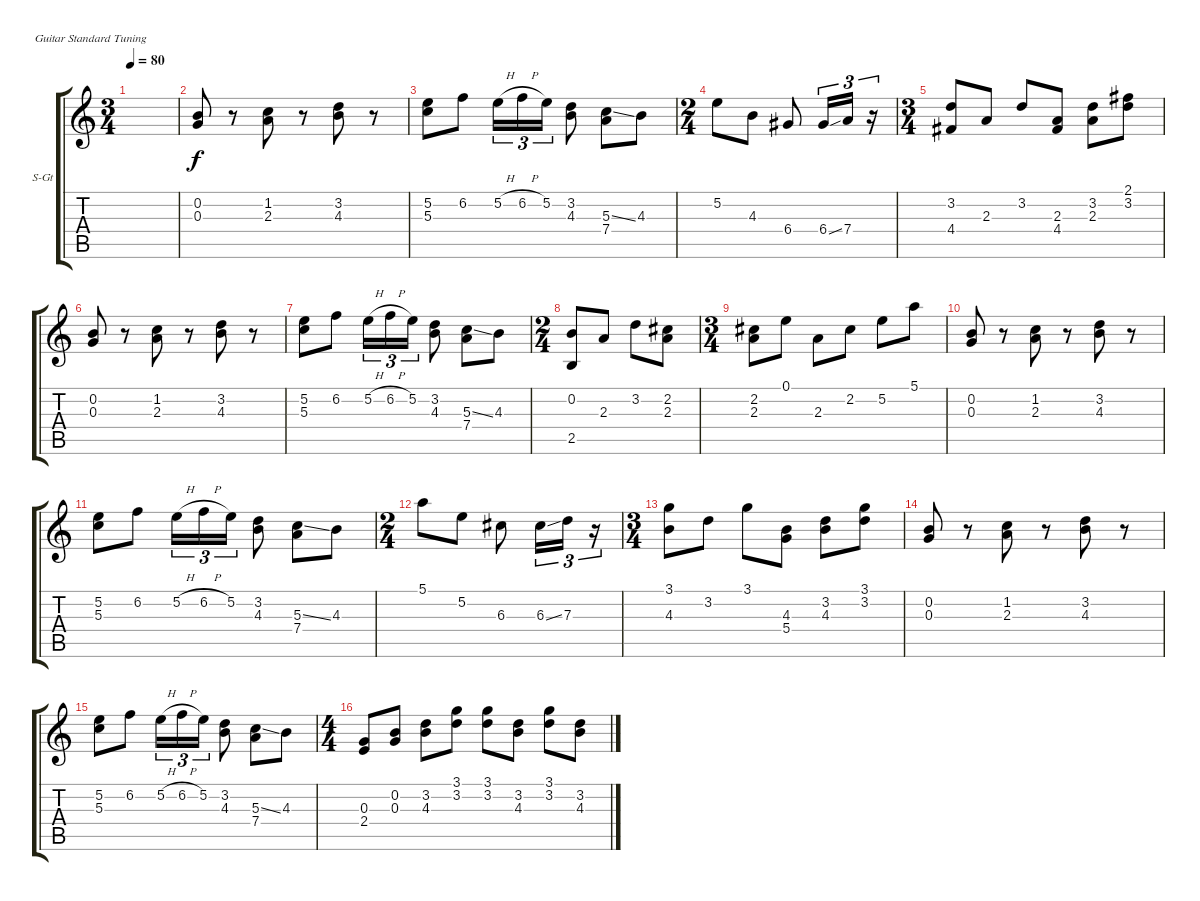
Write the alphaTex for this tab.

\bracketExtendMode groupsimilarinstruments
\firstSystemTrackNameOrientation horizontal
\otherSystemsTrackNameOrientation horizontal
\track ("Arr. Gtr" "S-Gt") {instrument acousticguitarsteel}
\staff {score tabs}
\tuning (E4 B3 G3 D3 A2 E2)
\ts (3 4)
\beaming (8 2 2 2)
\tempo 80
\clef g2
\ks c
|
(0.2 0.3).8 r.8 (1.2 2.3).8 r.8 (3.2 4.3).8 r.8 |
(5.2 5.3).8 6.2.8 5.2{h}.16{tu (3 2)} 6.2{h}.16{tu (3 2)} 5.2.16{tu (3 2)} (3.2 4.3).8 (5.3{ss} 7.4).8 4.3.8 |
\ts (2 4)
\beaming (8 2 2)
5.2.8 4.3.8 6.4.8 6.4{ss}.16{tu (3 2)} 7.4.16{tu (3 2)} r.16{tu (3 2)} |
\ts (3 4)
\beaming (8 2 2 2)
(3.2 4.4).8 2.3.8 3.2.8 (2.3 4.4).8 (3.2 2.3).8 (2.1 3.2).8 |
(0.2 0.3).8 r.8 (1.2 2.3).8 r.8 (3.2 4.3).8 r.8 |
(5.2 5.3).8 6.2.8 5.2{h}.16{tu (3 2)} 6.2{h}.16{tu (3 2)} 5.2.16{tu (3 2)} (3.2 4.3).8 (5.3{ss} 7.4).8 4.3.8 |
\ts (2 4)
\beaming (8 2 2)
(0.2 2.5).8 2.3.8 3.2.8 (2.2 2.3).8 |
\ts (3 4)
\beaming (8 2 2 2)
(2.2 2.3).8 0.1.8 2.3.8 2.2.8 5.2.8 5.1.8 |
(0.2 0.3).8 r.8 (1.2 2.3).8 r.8 (3.2 4.3).8 r.8 |
(5.2 5.3).8 6.2.8 5.2{h}.16{tu (3 2)} 6.2{h}.16{tu (3 2)} 5.2.16{tu (3 2)} (3.2 4.3).8 (5.3{ss} 7.4).8 4.3.8 |
\ts (2 4)
\beaming (8 2 2)
5.1.8 5.2.8 6.3.8 6.3{ss}.16{tu (3 2)} 7.3.16{tu (3 2)} r.16{tu (3 2)} |
\ts (3 4)
\beaming (8 2 2 2)
(3.1 4.3).8 3.2.8 3.1.8 (4.3 5.4).8 (3.2 4.3).8 (3.1 3.2).8 |
(0.2 0.3).8 r.8 (1.2 2.3).8 r.8 (3.2 4.3).8 r.8 |
(5.2 5.3).8 6.2.8 5.2{h}.16{tu (3 2)} 6.2{h}.16{tu (3 2)} 5.2.16{tu (3 2)} (3.2 4.3).8 (5.3{ss} 7.4).8 4.3.8 |
\ts (4 4)
\beaming (8 2 2 2 2)
(0.3 2.4).8 (0.2 0.3).8 (3.2 4.3).8 (3.1 3.2).8 (3.1 3.2).8 (3.2 4.3).8 (3.1 3.2).8 (3.2 4.3).8
